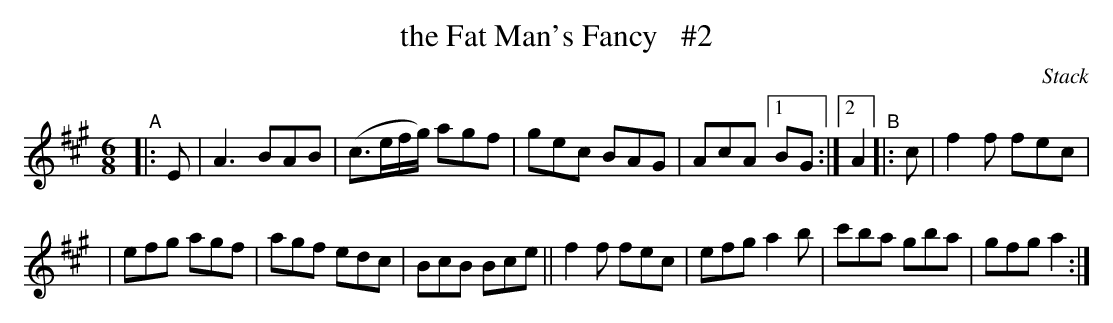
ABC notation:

X:1
T: the Fat Man's Fancy   #2
O: Stack
M: 6/8
L: 1/8
K: A
"^A"|: E | A3 BAB | (c3/e/f/g/) agf | gec BAG | AcA [1 BG :|[2 A2 "^B"|: c | f2f fec |
| efg agf | agf edc | BcB Bce || f2f fec | efg a2b | c'ba gba | gfg a2 :|
